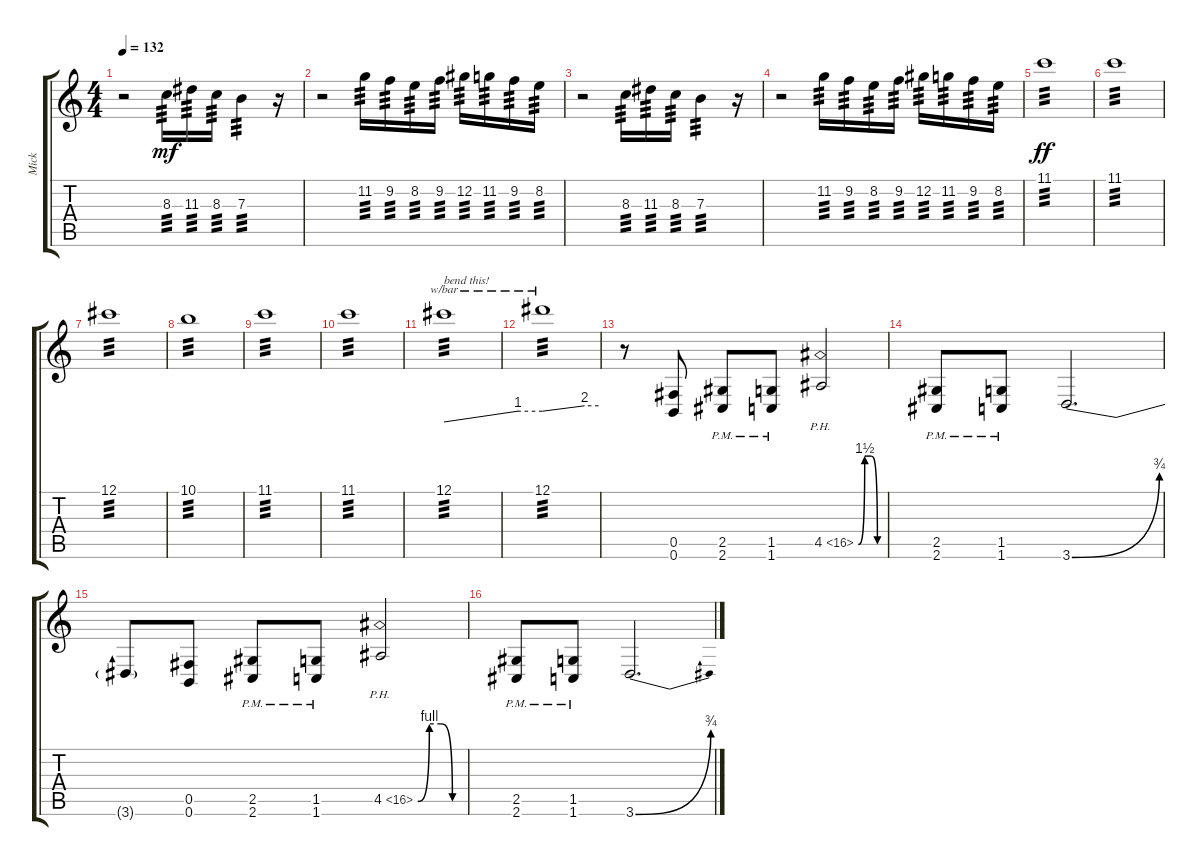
\track ("Mick" "Mick") {instrument distortionguitar}
\staff {score tabs}
\tuning (Db4 Ab3 E3 B2 Gb2 B1) {hide}
\ts (4 4)
\tempo 132
\clef g2
\ks c
r.2{dy mf} 8.3.16{tp 3} 11.3.16{tp 3} 8.3.16{tp 3} 7.3.4{tp 3} r.16 |
r.2 11.2.16{tp 3} 9.2.16{tp 3} 8.2.16{tp 3} 9.2.16{tp 3} 12.2.16{tp 3} 11.2.16{tp 3} 9.2.16{tp 3} 8.2.16{tp 3} |
r.2 8.3.16{tp 3} 11.3.16{tp 3} 8.3.16{tp 3} 7.3.4{tp 3} r.16 |
r.2 11.2.16{tp 3} 9.2.16{tp 3} 8.2.16{tp 3} 9.2.16{tp 3} 12.2.16{tp 3} 11.2.16{tp 3} 9.2.16{tp 3} 8.2.16{tp 3} |
11.1.1{tp 3 dy ff} |
11.1.1{tp 3} |
12.1.1{tp 3} |
10.1.1{tp 3} |
11.1.1{tp 3} |
11.1.1{tp 3} |
12.1.1{tbe (custom default 0 0 45 4 60 4) txt "bend this!" tp 3} |
12.1.1{tbe (custom default 0 4 45 8 60 8) tp 3} |
r.8 (0.5 0.6).8 (2.5{pm} 2.6{pm}).8 (1.5{pm} 1.6{pm}).8 4.5{be (custom 0 0 15 6 30 6 45 0 60 0) ph 12}.2 |
(2.5{pm} 2.6{pm}).8 (1.5{pm} 1.6{pm}).8 3.6{be (bend 0 0 60 3)}.2{d} |
3.6{t}.8 (0.5 0.6).8 (2.5{pm} 2.6{pm}).8 (1.5{pm} 1.6{pm}).8 4.5{be (custom 0 0 15 4 30 4 45 0 60 0) ph 12}.2 |
(2.5{pm} 2.6{pm}).8 (1.5{pm} 1.6{pm}).8 3.6{be (bend 0 0 60 3)}.2{d}
